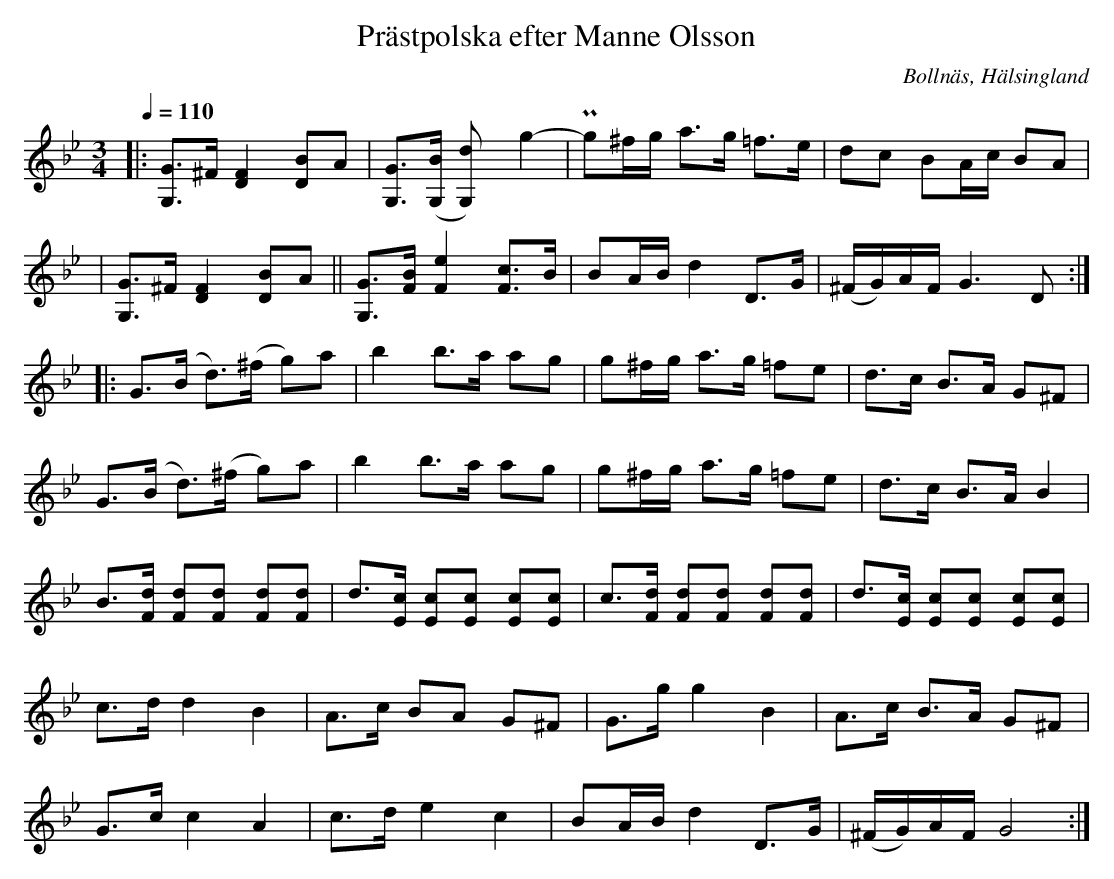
X:1
T:Prästpolska efter Manne Olsson
O:Bollnäs, Hälsingland
M:3/4
L:1/8
Q:1/4=110
K:Gm
|:[G G,]>^F [F2 D2] [D B]A| [G G,]>([B G,]   [d2 G,])      g2-       | Pg^f/g/ a>g =f>e | dc   BA/c/ BA  |
|[G G,]>^F [F2 D2] [D B]A|| [G G,]>[F B]     [F2 e2]       [F c]>B| BA/B/  d2 D>G  | (^F/G/)A/F/ G3 D  ::
G>(B   d>)(^f   g)a        | b2     b>a      ag         | g^f/g/ a>g =fe | d>c         B>A G^F  |
G>(B   d>)(^f   g)a        | b2     b>a      ag         | g^f/g/ a>g =fe | d>c         B>A B2   |
B>[Fd] [Fd][Fd] [Fd][Fd] | d>[Ec] [Ec][Ec] [Ec][Ec] | \
c>[Fd] [Fd][Fd] [Fd][Fd] | d>[Ec] [Ec][Ec] [Ec][Ec] |
c>d    d2       B2           | A>c    BA       G^F       | G>g    g2 B2     | A>c         B>A G^F  |
G>c    c2       A2           | c>d    e2       c2        | BA/B/  d2 D>G   | (^F/G/)A/F/ G4      :|
